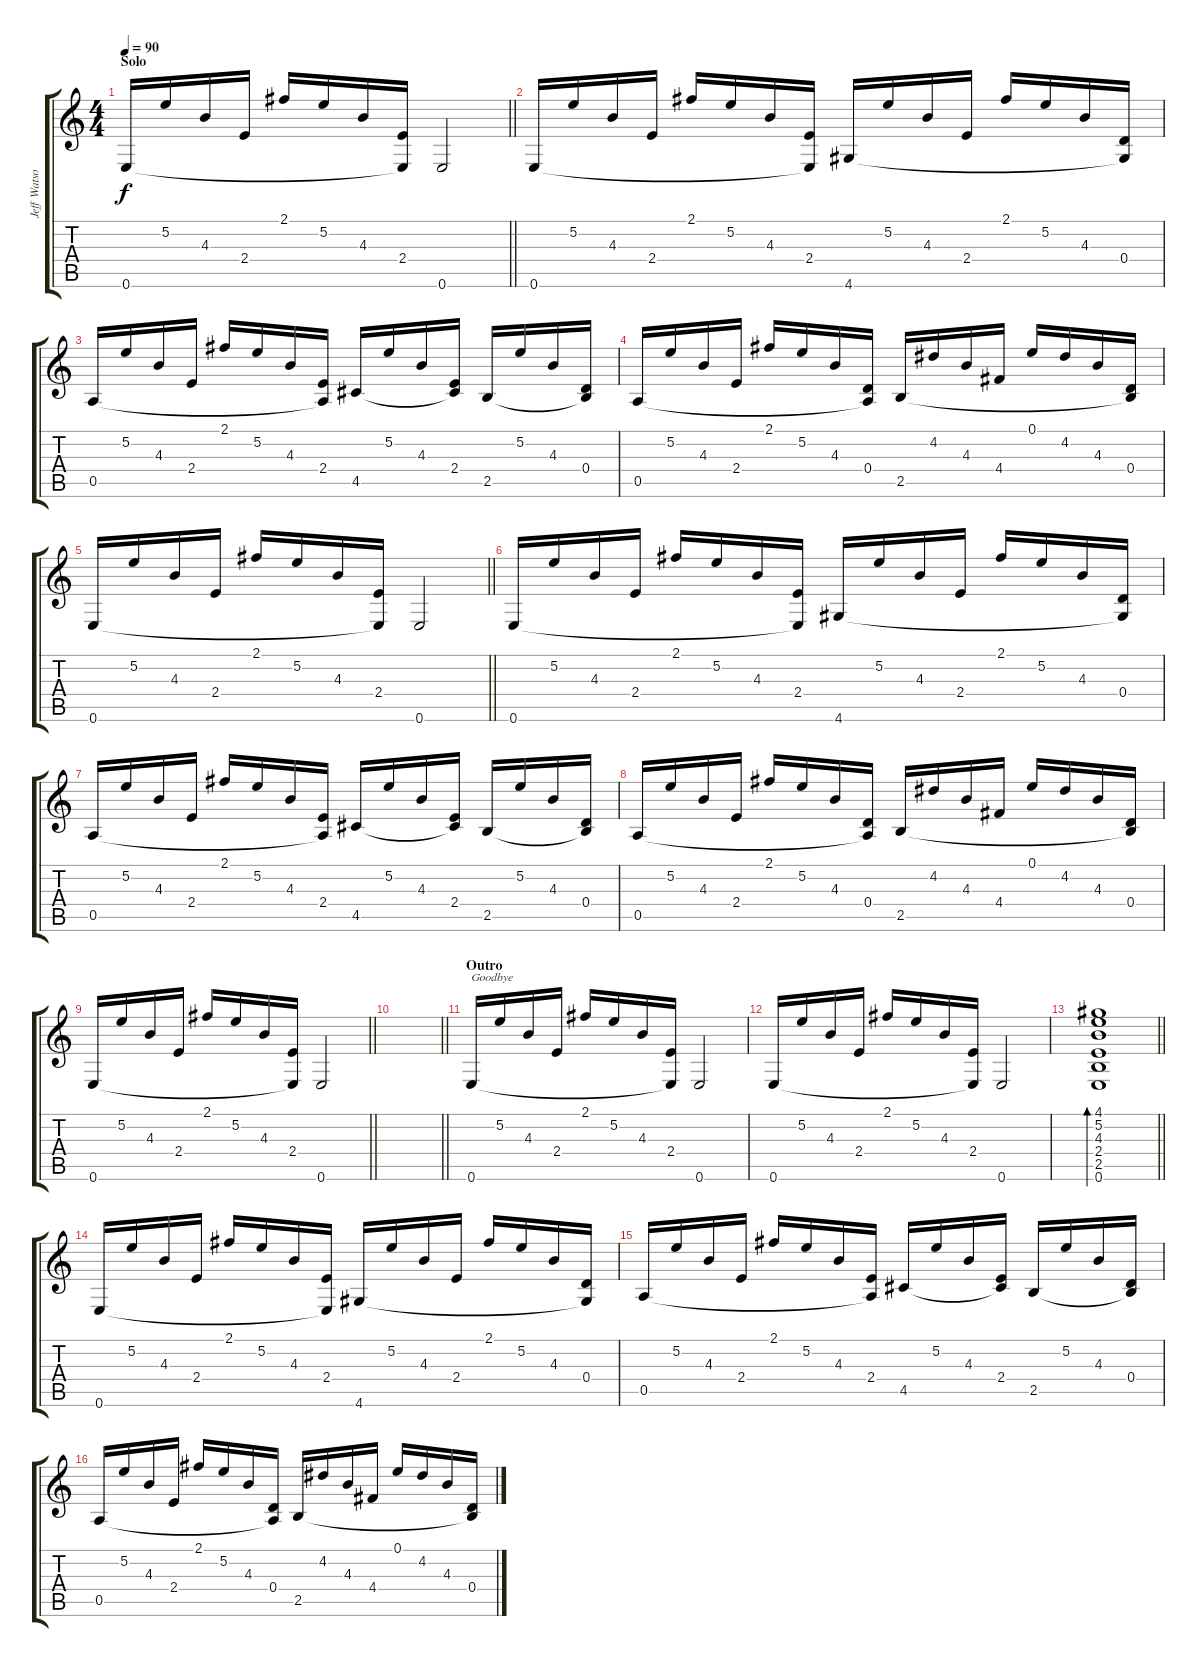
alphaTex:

\track ("Jeff Watson Acoustic" "Jeff Watso") {instrument acousticguitarsteel}
\staff {score tabs}
\tuning (E4 B3 G3 D3 A2 E2) {hide}
\ts (4 4)
\section ("" "Solo")
\tempo 90
\clef g2
\barLineRight lightlight
\ks c
0.6.16{dy f} 5.2.16 4.3.16 2.4.16 2.1.16 5.2.16 4.3.16 (2.4 0.6{t}).16 0.6.2 |
0.6.16 5.2.16 4.3.16 2.4.16 2.1.16 5.2.16 4.3.16 (2.4 0.6{t}).16 4.6.16 5.2.16 4.3.16 2.4.16 2.1.16 5.2.16 4.3.16 (0.4 4.6{t}).16 |
0.5.16 5.2.16 4.3.16 2.4.16 2.1.16 5.2.16 4.3.16 (2.4 0.5{t}).16 4.5.16 5.2.16 4.3.16 (2.4 4.5{t}).16 2.5.16 5.2.16 4.3.16 (0.4 2.5{t}).16 |
0.5.16 5.2.16 4.3.16 2.4.16 2.1.16 5.2.16 4.3.16 (0.4 0.5{t}).16 2.5.16 4.2.16 4.3.16 4.4.16 0.1.16 4.2.16 4.3.16 (0.4 2.5{t}).16 |
\barLineRight lightlight
0.6.16 5.2.16 4.3.16 2.4.16 2.1.16 5.2.16 4.3.16 (2.4 0.6{t}).16 0.6.2 |
0.6.16 5.2.16 4.3.16 2.4.16 2.1.16 5.2.16 4.3.16 (2.4 0.6{t}).16 4.6.16 5.2.16 4.3.16 2.4.16 2.1.16 5.2.16 4.3.16 (0.4 4.6{t}).16 |
0.5.16 5.2.16 4.3.16 2.4.16 2.1.16 5.2.16 4.3.16 (2.4 0.5{t}).16 4.5.16 5.2.16 4.3.16 (2.4 4.5{t}).16 2.5.16 5.2.16 4.3.16 (0.4 2.5{t}).16 |
0.5.16 5.2.16 4.3.16 2.4.16 2.1.16 5.2.16 4.3.16 (0.4 0.5{t}).16 2.5.16 4.2.16 4.3.16 4.4.16 0.1.16 4.2.16 4.3.16 (0.4 2.5{t}).16 |
\barLineRight lightlight
0.6.16 5.2.16 4.3.16 2.4.16 2.1.16 5.2.16 4.3.16 (2.4 0.6{t}).16 0.6.2 |
\barLineRight lightlight
|
\section ("" "Outro")
0.6.16{txt "Goodbye"} 5.2.16 4.3.16 2.4.16 2.1.16 5.2.16 4.3.16 (2.4 0.6{t}).16 0.6.2 |
0.6.16 5.2.16 4.3.16 2.4.16 2.1.16 5.2.16 4.3.16 (2.4 0.6{t}).16 0.6.2 |
\barLineRight lightlight
(4.1 5.2 4.3 2.4 2.5 0.6).1{bd 120} |
\section ("" "")
0.6.16 5.2.16 4.3.16 2.4.16 2.1.16 5.2.16 4.3.16 (2.4 0.6{t}).16 4.6.16 5.2.16 4.3.16 2.4.16 2.1.16 5.2.16 4.3.16 (0.4 4.6{t}).16 |
0.5.16 5.2.16 4.3.16 2.4.16 2.1.16 5.2.16 4.3.16 (2.4 0.5{t}).16 4.5.16 5.2.16 4.3.16 (2.4 4.5{t}).16 2.5.16 5.2.16 4.3.16 (0.4 2.5{t}).16 |
0.5.16 5.2.16 4.3.16 2.4.16 2.1.16 5.2.16 4.3.16 (0.4 0.5{t}).16 2.5.16 4.2.16 4.3.16 4.4.16 0.1.16 4.2.16 4.3.16 (0.4 2.5{t}).16
